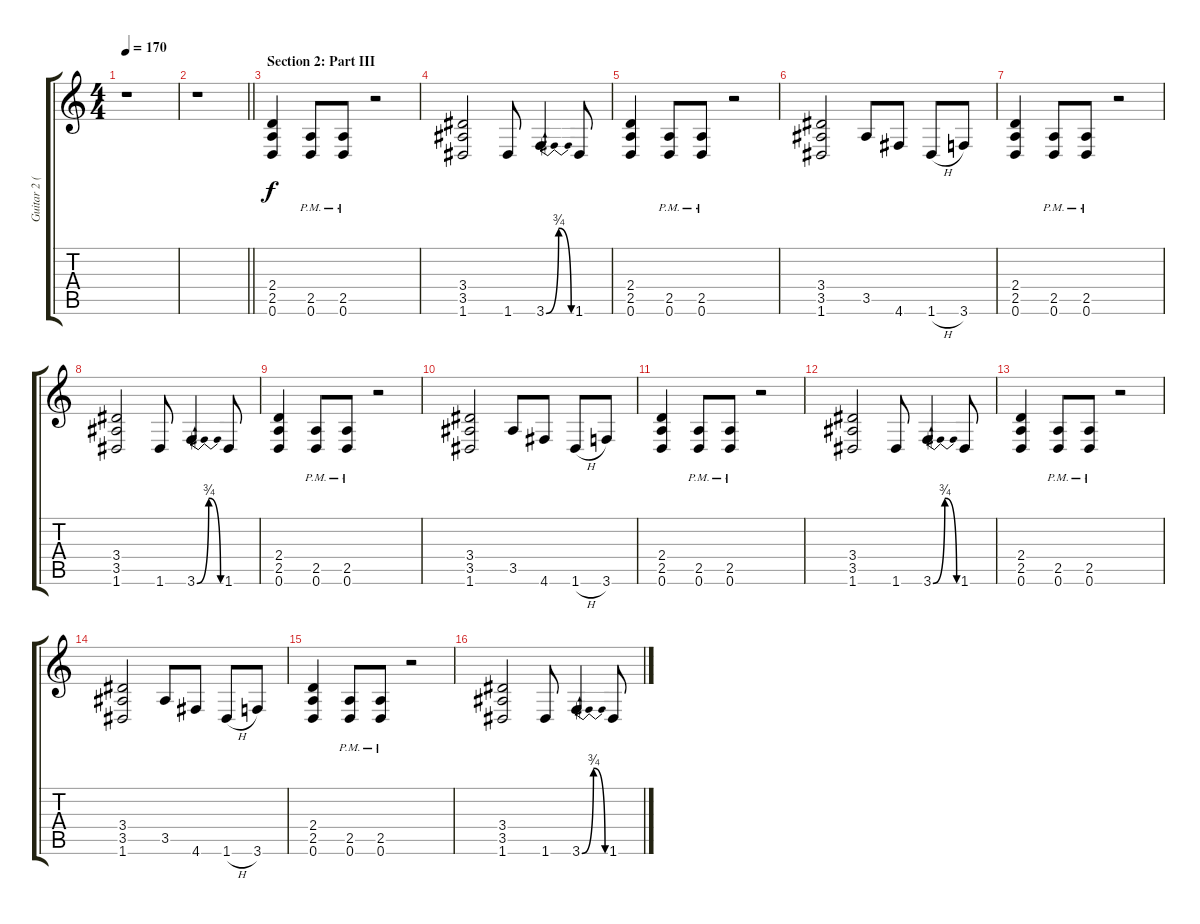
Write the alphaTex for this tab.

\track ("Guitar 2 (Distortion)" "Guitar 2 (") {instrument distortionguitar}
\staff {score tabs}
\tuning (D4 A3 F3 C3 G2 D2) {hide}
\ts (4 4)
\tempo 170
\clef g2
\ks c
r.1{dy f} |
\barLineRight lightlight
r.1 |
\section ("" "Section 2: Part III")
(2.4 2.5 0.6).4 (2.5{pm} 0.6{pm}).8 (2.5{pm} 0.6{pm}).8 r.2 |
(3.4 3.5 1.6).2 1.6.8 3.6{be (bendrelease 0 0 30 3 30 3 60 0)}.4 1.6.8 |
(2.4 2.5 0.6).4 (2.5{pm} 0.6{pm}).8 (2.5{pm} 0.6{pm}).8 r.2 |
(3.4 3.5 1.6).2 3.5.8 4.6.8 1.6{h}.8 3.6.8 |
(2.4 2.5 0.6).4 (2.5{pm} 0.6{pm}).8 (2.5{pm} 0.6{pm}).8 r.2 |
(3.4 3.5 1.6).2 1.6.8 3.6{be (bendrelease 0 0 30 3 30 3 60 0)}.4 1.6.8 |
(2.4 2.5 0.6).4 (2.5{pm} 0.6{pm}).8 (2.5{pm} 0.6{pm}).8 r.2 |
(3.4 3.5 1.6).2 3.5.8 4.6.8 1.6{h}.8 3.6.8 |
(2.4 2.5 0.6).4 (2.5{pm} 0.6{pm}).8 (2.5{pm} 0.6{pm}).8 r.2 |
(3.4 3.5 1.6).2 1.6.8 3.6{be (bendrelease 0 0 30 3 30 3 60 0)}.4 1.6.8 |
(2.4 2.5 0.6).4 (2.5{pm} 0.6{pm}).8 (2.5{pm} 0.6{pm}).8 r.2 |
(3.4 3.5 1.6).2 3.5.8 4.6.8 1.6{h}.8 3.6.8 |
(2.4 2.5 0.6).4 (2.5{pm} 0.6{pm}).8 (2.5{pm} 0.6{pm}).8 r.2 |
(3.4 3.5 1.6).2 1.6.8 3.6{be (bendrelease 0 0 30 3 30 3 60 0)}.4 1.6.8
